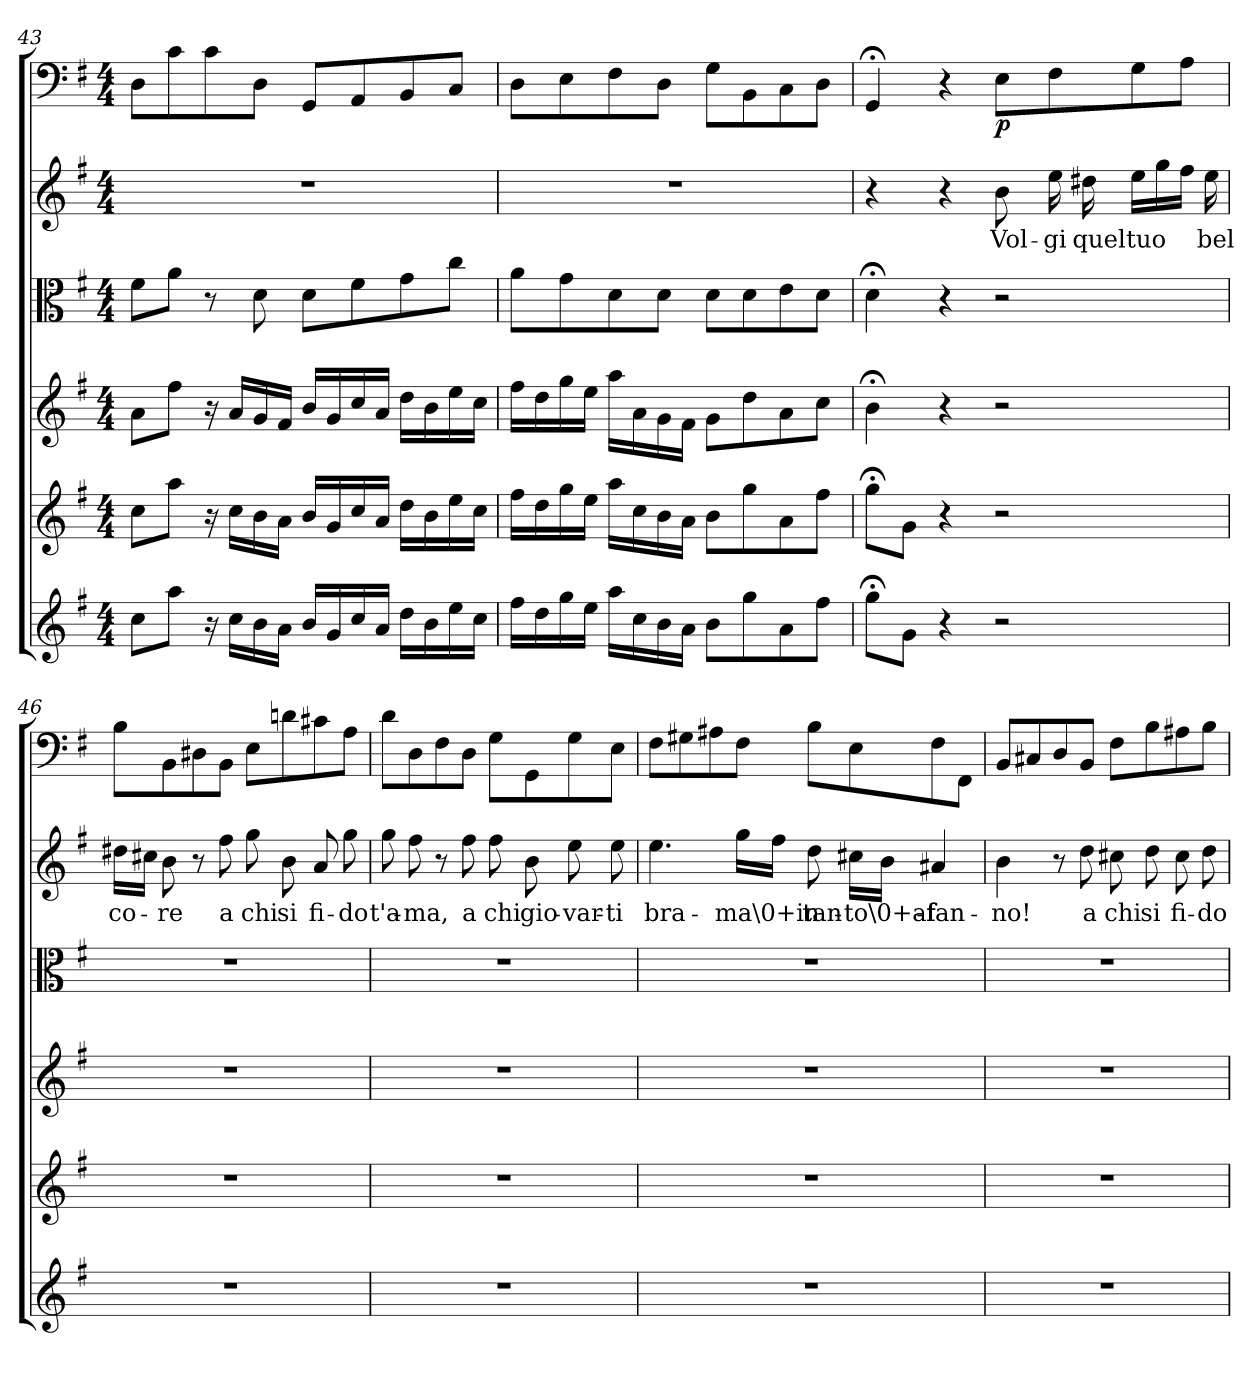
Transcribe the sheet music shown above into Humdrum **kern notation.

**kern	**kern	**kern	**kern	**kern	**text	**kern	**dynam
*part6	*part5	*part4	*part3	*part2	*part2	*part1	*part1
*staff6	*staff5	*staff4	*staff3	*staff2	*staff2	*staff1	*staff1
*clefG2	*clefG2	*clefG2	*clefC3	*clefG2	*	*clefF4	*
*k[f#]	*k[f#]	*k[f#]	*k[f#]	*k[f#]	*	*k[f#]	*
*G:	*G:	*G:	*G:	*G:	*	*G:	*
*M4/4	*M4/4	*M4/4	*M4/4	*M4/4	*	*M4/4	*
=43	=43	=43	=43	=43	=43	=43	=43
8cc\L	8cc\L	8a\L	8f#\L	1r	.	8D\L	.
8aa\J	8aa\J	8ff#\J	8a\J	.	.	8c\	.
16r	16r	16r	8r	.	.	8c\	.
16cc\LL	16cc\LL	16a/LL	.	.	.	.	.
16b\	16b\	16g/	8d\	.	.	8D\J	.
16a\JJ	16a\JJ	16f#/JJ	.	.	.	.	.
16b/LL	16b/LL	16b/LL	8d\L	.	.	8GG/L	.
16g/	16g/	16g/	.	.	.	.	.
16cc/	16cc/	16cc/	8f#\	.	.	8AA/	.
16a/JJ	16a/JJ	16a/JJ	.	.	.	.	.
16dd\LL	16dd\LL	16dd\LL	8g\	.	.	8BB/	.
16b\	16b\	16b\	.	.	.	.	.
16ee\	16ee\	16ee\	8cc\J	.	.	8C/J	.
16cc\JJ	16cc\JJ	16cc\JJ	.	.	.	.	.
=44	=44	=44	=44	=44	=44	=44	=44
16ff#\LL	16ff#\LL	16ff#\LL	8a\L	1r	.	8D\L	.
16dd\	16dd\	16dd\	.	.	.	.	.
16gg\	16gg\	16gg\	8g\	.	.	8E\	.
16ee\JJ	16ee\JJ	16ee\JJ	.	.	.	.	.
16aa\LL	16aa\LL	16aa\LL	8d\	.	.	8F#\	.
16cc\	16cc\	16a\	.	.	.	.	.
16b\	16b\	16g\	8d\J	.	.	8D\J	.
16a\JJ	16a\JJ	16f#\JJ	.	.	.	.	.
8b\L	8b\L	8g\L	8d\L	.	.	8G\L	.
8gg\	8gg\	8dd\	8d\	.	.	8BB\	.
8a\	8a\	8a\	8e\	.	.	8C\	.
8ff#\J	8ff#\J	8cc\J	8d\J	.	.	8D\J	.
=45	=45	=45	=45	=45	=45	=45	=45
8gg;<\L	8gg;<\L	4b;<\	4d;<\	4r	.	4GG;</	.
8g\J	8g\J	.	.	.	.	.	.
4r	4r	4r	4r	4r	.	4r	.
2r	2r	2r	2r	8b\	Vol-	8E\L	p
.	.	.	.	16ee\	-gi	8F#\	.
.	.	.	.	16dd#X\	quel	.	.
.	.	.	.	16ee\LL	tuo	8G\	.
.	.	.	.	16gg\	.	.	.
.	.	.	.	16ff#\JJ	.	8A\J	.
.	.	.	.	16ee\	bel	.	.
=46	=46	=46	=46	=46	=46	=46	=46
1r	1r	1r	1r	16dd#X\LL	co-	8B\L	.
.	.	.	.	16cc#X\JJ	.	.	.
.	.	.	.	8b\	-re	8BB\	.
.	.	.	.	8r	.	8D#X\	.
.	.	.	.	8ff#\	a	8BB\J	.
.	.	.	.	8gg\	chi	8E\L	.
.	.	.	.	8b\	si	8dn\	.
.	.	.	.	8a/	fi-	8c#X\	.
.	.	.	.	8gg\	-do	8A\J	.
=47	=47	=47	=47	=47	=47	=47	=47
1r	1r	1r	1r	8gg\	t'a-	8d\L	.
.	.	.	.	8ff#\	-ma,	8D\	.
.	.	.	.	8r	.	8F#\	.
.	.	.	.	8ff#\	a	8D\J	.
.	.	.	.	8ff#\	chi	8G\L	.
.	.	.	.	8b\	gio-	8GG\	.
.	.	.	.	8ee\	-var-	8G\	.
.	.	.	.	8ee\	-ti	8E\J	.
=48	=48	=48	=48	=48	=48	=48	=48
1r	1r	1r	1r	4.ee\	bra-	8F#\L	.
.	.	.	.	.	.	8G#X\	.
.	.	.	.	.	.	8A#X\	.
.	.	.	.	16gg\LL	-ma\0+in	8F#\J	.
.	.	.	.	16ff#\JJ	.	.	.
.	.	.	.	8dd\	tan-	8B\L	.
.	.	.	.	16cc#X\LL	-to\0+af-	8E\	.
.	.	.	.	16b\JJ	.	.	.
.	.	.	.	4a#X/	-fan-	8F#\	.
.	.	.	.	.	.	8FF#\J	.
=49	=49	=49	=49	=49	=49	=49	=49
1r	1r	1r	1r	4b\	-no!	8BB/L	.
.	.	.	.	.	.	8C#X/	.
.	.	.	.	8r	.	8D/	.
.	.	.	.	8dd\	a	8BB/J	.
.	.	.	.	8cc#X\	chi	8F#\L	.
.	.	.	.	8dd\	si	8B\	.
.	.	.	.	8cc#\	fi-	8A#X\	.
.	.	.	.	8dd\	-do	8B\J	.
=	=	=	=	=	=	=	=
*-	*-	*-	*-	*-	*-	*-	*-
